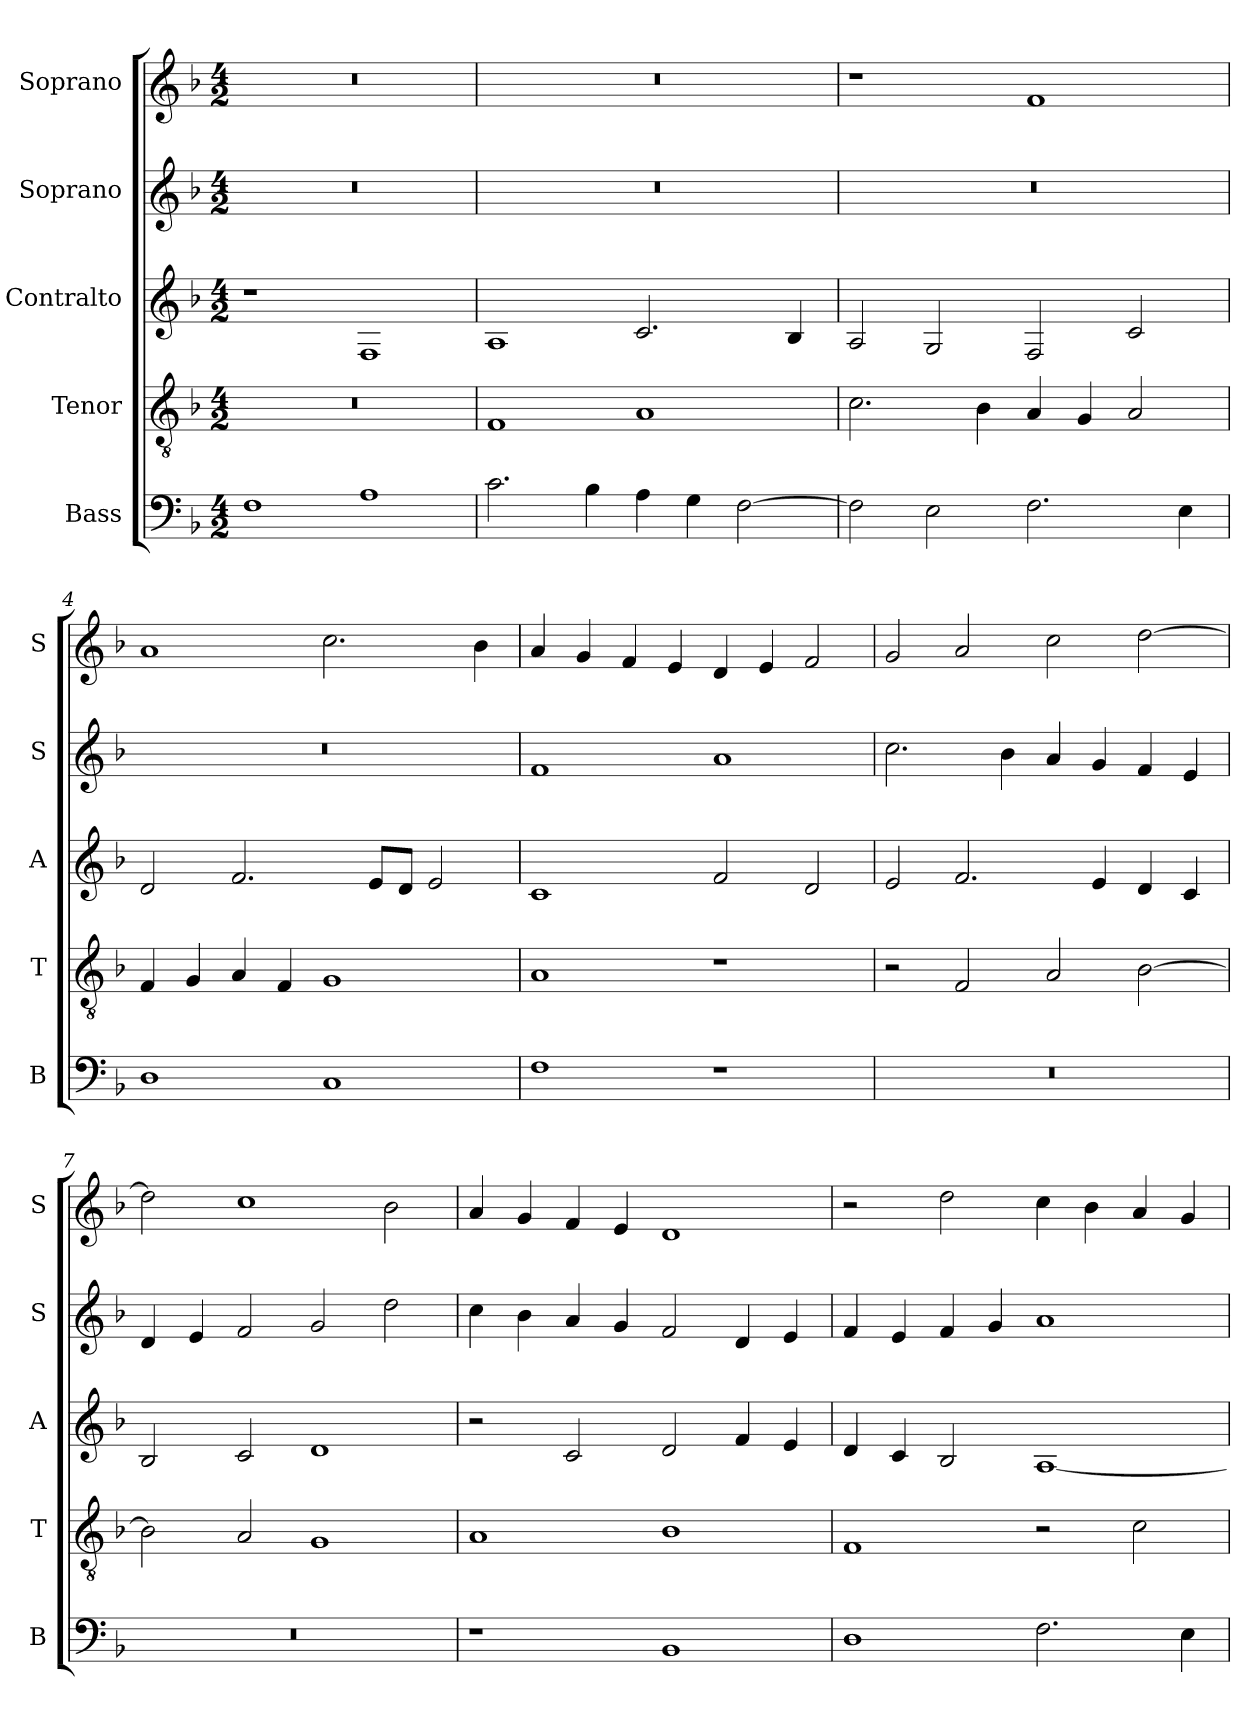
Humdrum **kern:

**kern	**kern	**kern	**kern	**kern
*part5	*part4	*part3	*part2	*part1
*staff5	*staff4	*staff3	*staff2	*staff1
*I"Bass	*I"Tenor	*I"Contralto	*I"Soprano	*I"Soprano
*I'B	*I'T	*I'A	*I'S	*I'S
*clefF4	*clefGv2	*clefG2	*clefG2	*clefG2
*k[b-]	*k[b-]	*k[b-]	*k[b-]	*k[b-]
*F:ion	*F:ion	*F:ion	*F:ion	*F:ion
*M4/2	*M4/2	*M4/2	*M4/2	*M4/2
=1	=1	=1	=1	=1
1F	0r	1r	0r	0r
1A	.	1F	.	.
=2	=2	=2	=2	=2
2.c	1F	1A	0r	0r
4B-	.	.	.	.
4A	1A	2.c	.	.
4G	.	.	.	.
[2F	.	.	.	.
.	.	4B-	.	.
=3	=3	=3	=3	=3
2F]	2.c	2A	0r	1r
2E	.	2G	.	.
.	4B-	.	.	.
2.F	4A	2F	.	1f
.	4G	.	.	.
.	2A	2c	.	.
4E	.	.	.	.
=4	=4	=4	=4	=4
1D	4F	2d	0r	1a
.	4G	.	.	.
.	4A	2.f	.	.
.	4F	.	.	.
1C	1G	.	.	2.cc
.	.	8e/L	.	.
.	.	8d/J	.	.
.	.	2e	.	.
.	.	.	.	4b-
=5	=5	=5	=5	=5
1F	1A	1c	1f	4a
.	.	.	.	4g
.	.	.	.	4f
.	.	.	.	4e
1r	1r	2f	1a	4d
.	.	.	.	4e
.	.	2d	.	2f
=6	=6	=6	=6	=6
0r	2r	2e	2.cc	2g
.	2F	2.f	.	2a
.	.	.	4b-	.
.	2A	.	4a	2cc
.	.	4e	4g	.
.	[2B-	4d	4f	[2dd
.	.	4c	4e	.
=7	=7	=7	=7	=7
0r	2B-]	2B-	4d	2dd]
.	.	.	4e	.
.	2A	2c	2f	1cc
.	1G	1d	2g	.
.	.	.	2dd	2b-
=8	=8	=8	=8	=8
1r	1A	2r	4cc	4a
.	.	.	4b-	4g
.	.	2c	4a	4f
.	.	.	4g	4e
1BB-	1B-	2d	2f	1d
.	.	4f	4d	.
.	.	4e	4e	.
=9	=9	=9	=9	=9
1D	1F	4d	4f	2r
.	.	4c	4e	.
.	.	2B-	4f	2dd
.	.	.	4g	.
2.F	2r	[1A	1a	4cc
.	.	.	.	4b-
.	2c	.	.	4a
4E	.	.	.	4g
=	=	=	=	=
*-	*-	*-	*-	*-
